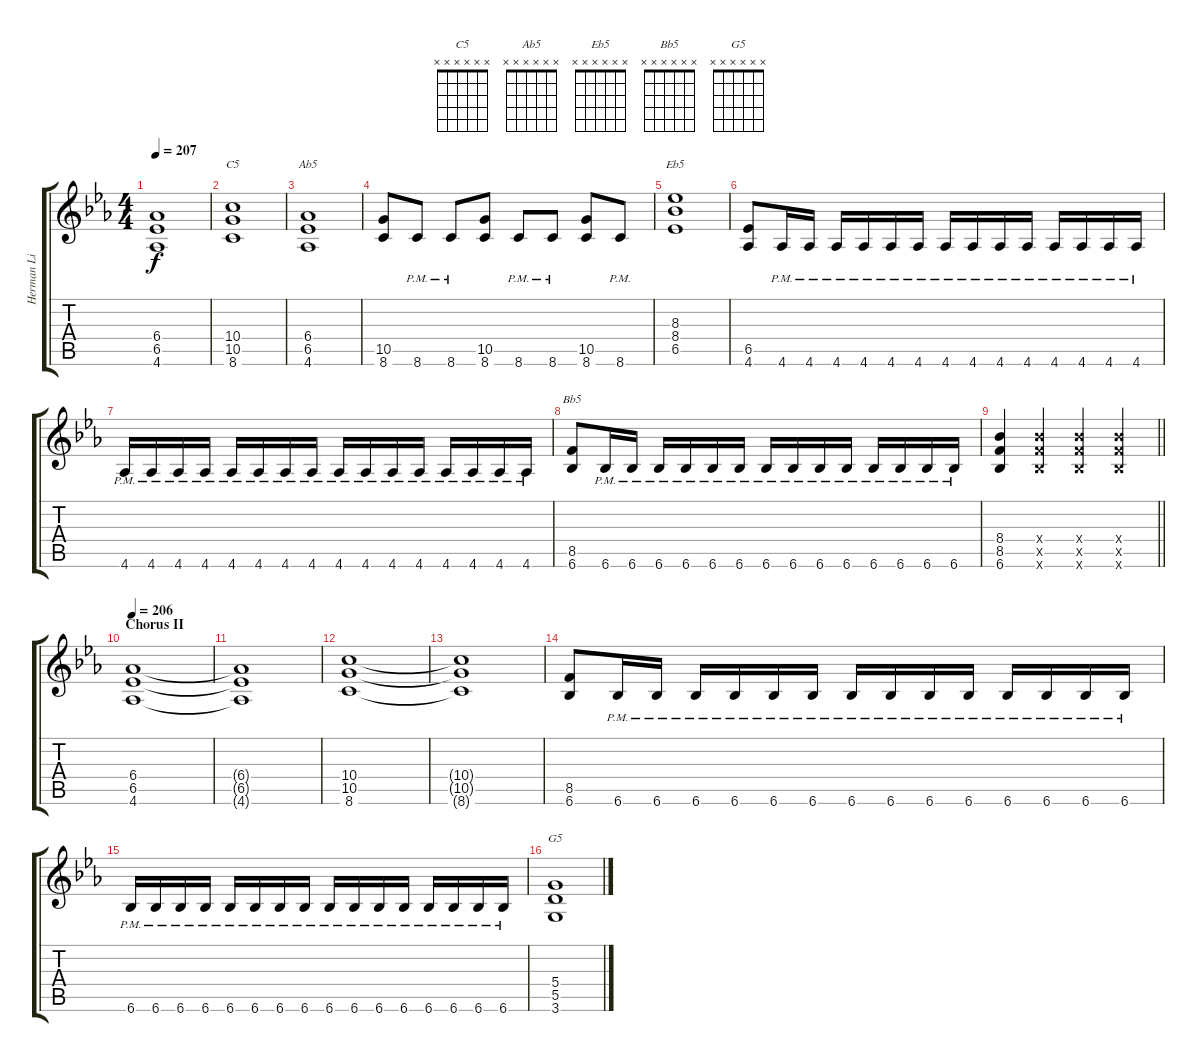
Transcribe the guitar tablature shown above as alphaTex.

\track ("Herman Li (Lead 1 and Rhythm)" "Herman Li ") {instrument distortionguitar}
\staff {score tabs}
\tuning (E4 B3 G3 D3 A2 E2) {hide}
\chord ("C5" x x x x x x)
\chord ("Ab5" x x x x x x)
\chord ("Eb5" x x x x x x)
\chord ("Bb5" x x x x x x)
\chord ("G5" x x x x x x)
\ts (4 4)
\tempo 207
\clef g2
\ks eb
(6.4{t} 6.5{t} 4.6{t}).1{dy f} |
(10.4 10.5 8.6).1{ch "C5"} |
(6.4 6.5 4.6).1{ch "Ab5"} |
(10.5 8.6).8 8.6{pm}.8 8.6{pm}.8 (10.5 8.6).8 8.6{pm}.8 8.6{pm}.8 (10.5 8.6).8 8.6{pm}.8 |
(8.3 8.4 6.5).1{ch "Eb5"} |
(6.5 4.6).8 4.6{pm}.16 4.6{pm}.16 4.6{pm}.16 4.6{pm}.16 4.6{pm}.16 4.6{pm}.16 4.6{pm}.16 4.6{pm}.16 4.6{pm}.16 4.6{pm}.16 4.6{pm}.16 4.6{pm}.16 4.6{pm}.16 4.6{pm}.16 |
4.6{pm}.16 4.6{pm}.16 4.6{pm}.16 4.6{pm}.16 4.6{pm}.16 4.6{pm}.16 4.6{pm}.16 4.6{pm}.16 4.6{pm}.16 4.6{pm}.16 4.6{pm}.16 4.6{pm}.16 4.6{pm}.16 4.6{pm}.16 4.6{pm}.16 4.6{pm}.16 |
(8.5 6.6).8{ch "Bb5"} 6.6{pm}.16 6.6{pm}.16 6.6{pm}.16 6.6{pm}.16 6.6{pm}.16 6.6{pm}.16 6.6{pm}.16 6.6{pm}.16 6.6{pm}.16 6.6{pm}.16 6.6{pm}.16 6.6{pm}.16 6.6{pm}.16 6.6{pm}.16 |
\barLineRight lightlight
(8.4 8.5 6.6).4 (8.4{x} 8.5{x} 6.6{x}).4 (8.4{x} 8.5{x} 6.6{x}).4 (8.4{x} 8.5{x} 6.6{x}).4 |
\section ("" "Chorus II")
\tempo 206
(6.4 6.5 4.6).1 |
(6.4{t} 6.5{t} 4.6{t}).1 |
(10.4 10.5 8.6).1 |
(10.4{t} 10.5{t} 8.6{t}).1 |
(8.5 6.6).8 6.6{pm}.16 6.6{pm}.16 6.6{pm}.16 6.6{pm}.16 6.6{pm}.16 6.6{pm}.16 6.6{pm}.16 6.6{pm}.16 6.6{pm}.16 6.6{pm}.16 6.6{pm}.16 6.6{pm}.16 6.6{pm}.16 6.6{pm}.16 |
6.6{pm}.16 6.6{pm}.16 6.6{pm}.16 6.6{pm}.16 6.6{pm}.16 6.6{pm}.16 6.6{pm}.16 6.6{pm}.16 6.6{pm}.16 6.6{pm}.16 6.6{pm}.16 6.6{pm}.16 6.6{pm}.16 6.6{pm}.16 6.6{pm}.16 6.6{pm}.16 |
(5.4 5.5 3.6).1{ch "G5"}
